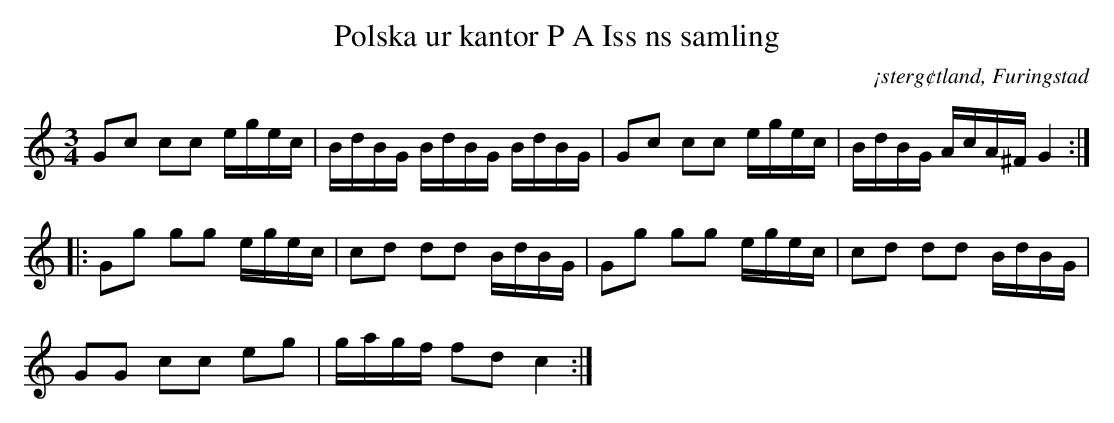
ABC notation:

X:1
T:Polska ur kantor P A Iss ns samling
O:¡sterg¢tland, Furingstad
M:3/4
L:1/16
K:C
G2c2 c2c2 egec | BdBG BdBG BdBG | G2c2 c2c2 egec | BdBG AcA^F G4 ::
G2g2 g2g2 egec | c2d2 d2d2 BdBG | G2g2 g2g2 egec | c2d2 d2d2 BdBG |
G2G2 c2c2 e2g2 | gagf f2d2 c4 :|
